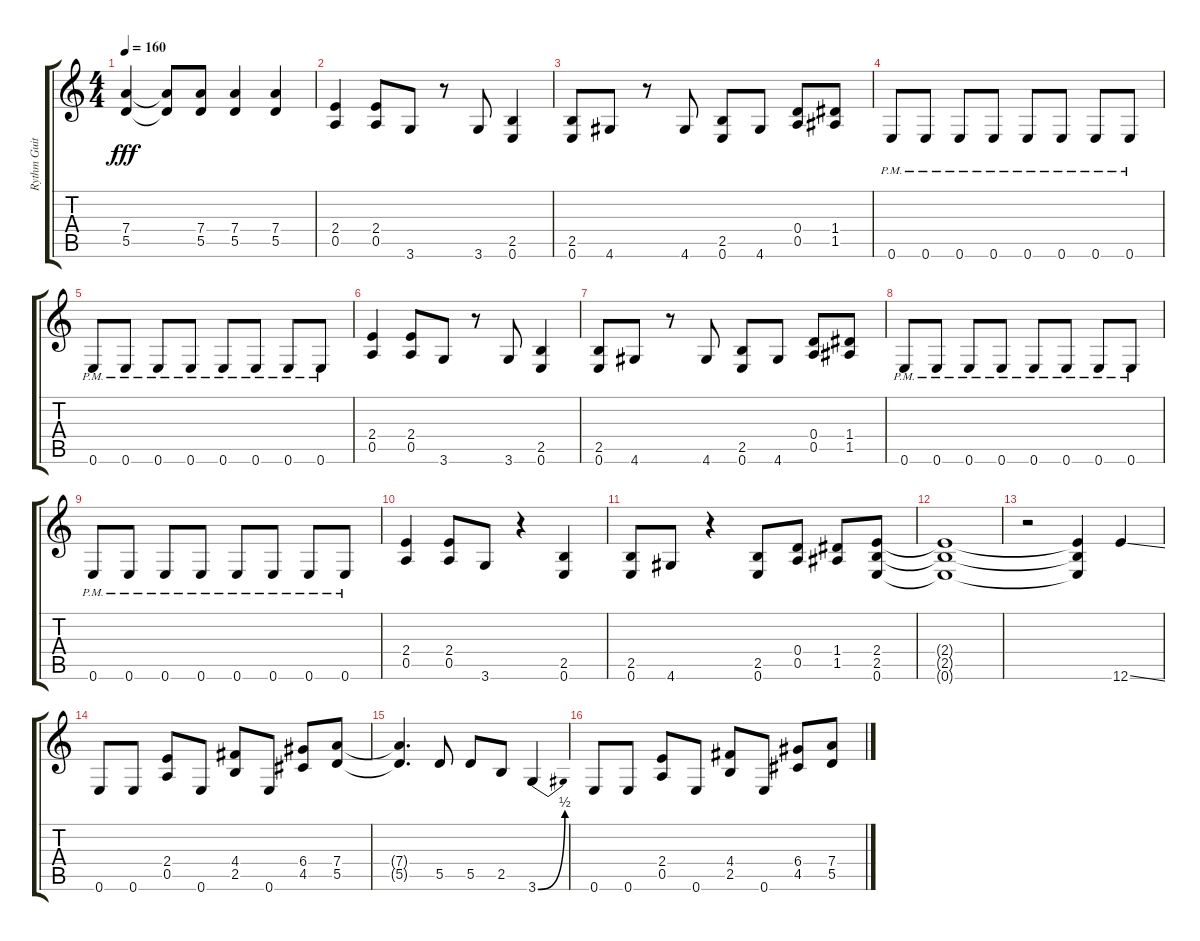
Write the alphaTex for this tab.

\track ("Rythm Guitar 1" "Rythm Guit") {instrument overdrivenguitar}
\staff {score tabs}
\tuning (E4 B3 G3 D3 A2 E2) {hide}
\ts (4 4)
\tempo 160
\clef g2
\ks c
(7.4{t} 5.5{t}).4{dy fff} (7.4{t} 5.5{t}).8 (7.4 5.5).8 (7.4 5.5).4 (7.4 5.5).4 |
(2.4 0.5).4 (2.4 0.5).8 3.6.8 r.8 3.6.8 (2.5 0.6).4 |
(2.5 0.6).8 4.6.8 r.8 4.6.8 (2.5 0.6).8 4.6.8 (0.4 0.5).8 (1.4 1.5).8 |
0.6{pm}.8 0.6{pm}.8 0.6{pm}.8 0.6{pm}.8 0.6{pm}.8 0.6{pm}.8 0.6{pm}.8 0.6{pm}.8 |
0.6{pm}.8 0.6{pm}.8 0.6{pm}.8 0.6{pm}.8 0.6{pm}.8 0.6{pm}.8 0.6{pm}.8 0.6{pm}.8 |
(2.4 0.5).4 (2.4 0.5).8 3.6.8 r.8 3.6.8 (2.5 0.6).4 |
(2.5 0.6).8 4.6.8 r.8 4.6.8 (2.5 0.6).8 4.6.8 (0.4 0.5).8 (1.4 1.5).8 |
0.6{pm}.8 0.6{pm}.8 0.6{pm}.8 0.6{pm}.8 0.6{pm}.8 0.6{pm}.8 0.6{pm}.8 0.6{pm}.8 |
0.6{pm}.8 0.6{pm}.8 0.6{pm}.8 0.6{pm}.8 0.6{pm}.8 0.6{pm}.8 0.6{pm}.8 0.6{pm}.8 |
(2.4 0.5).4 (2.4 0.5).8 3.6.8 r.4 (2.5 0.6).4 |
(2.5 0.6).8 4.6.8 r.4 (2.5 0.6).8 (0.4 0.5).8 (1.4 1.5).8 (2.4 2.5 0.6).8 |
(2.4{t} 2.5{t} 0.6{t}).1 |
r.2 (2.4{t} 2.5{t} 0.6{t}).4 12.6{ss}.4 |
0.6.8 0.6.8 (2.4 0.5).8 0.6.8 (4.4 2.5).8 0.6.8 (6.4 4.5).8 (7.4 5.5).8 |
(7.4{t} 5.5{t}).4{d} 5.5.8 5.5.8 2.5.8 3.6{be (bend 0 0 60 2)}.4 |
0.6.8 0.6.8 (2.4 0.5).8 0.6.8 (4.4 2.5).8 0.6.8 (6.4 4.5).8 (7.4 5.5).8
